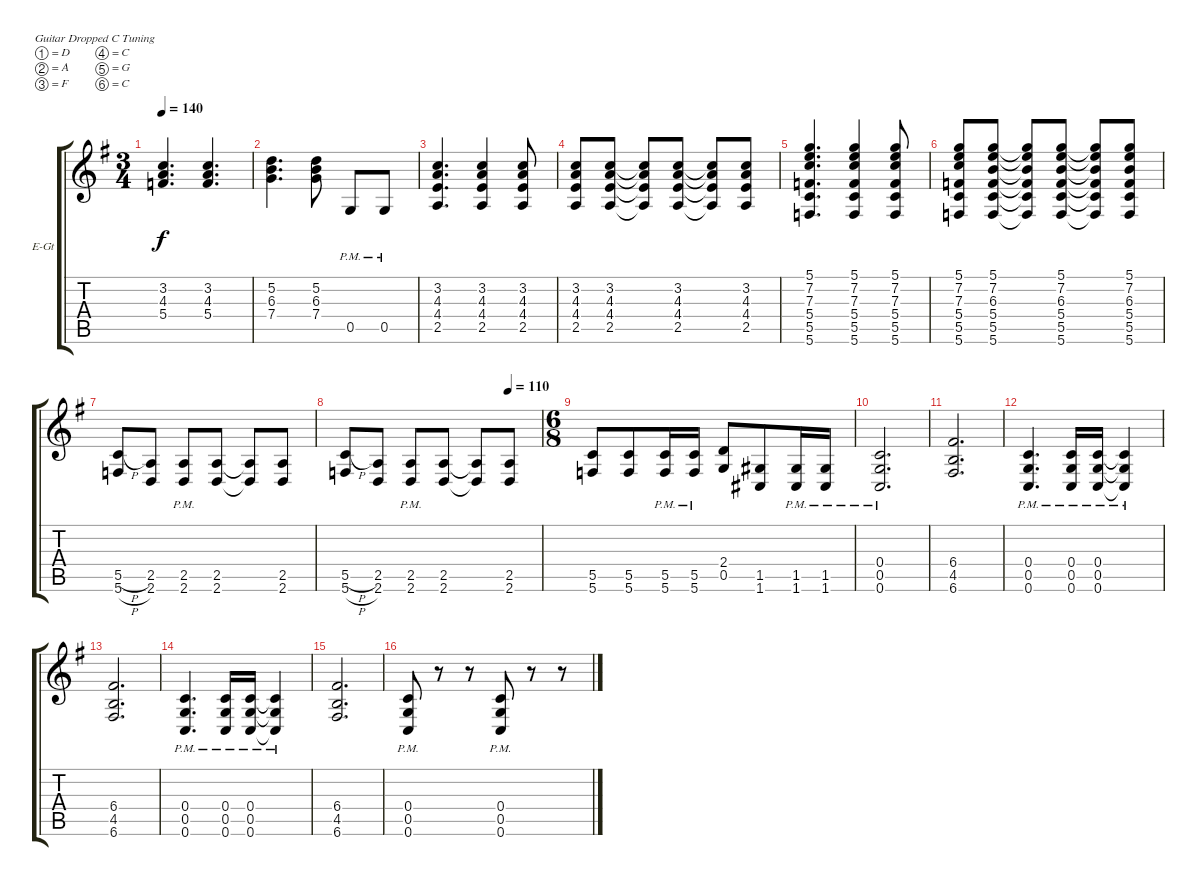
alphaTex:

\bracketExtendMode groupsimilarinstruments
\firstSystemTrackNameOrientation horizontal
\otherSystemsTrackNameOrientation horizontal
\track ("Electric Guitar 2" "E-Gt") {instrument distortionguitar}
\staff {score tabs}
\tuning (D4 A3 F3 C3 G2 C2)
\ts (3 4)
\tempo 140
\clef g2
\ks eminor
(4.3 3.2 5.4).4{d dy f} (3.2 4.3 5.4).4{d} |
(6.3 5.2 7.4).4{d} (5.2 6.3 7.4).8 0.5{pm}.8 0.5{pm}.8 |
(4.3 2.5 3.2 4.4).4{d} (2.5 4.4 4.3 3.2).4 (3.2 4.3 4.4 2.5).8 |
(2.5 4.4 4.3 3.2).8 (2.5 4.3 4.4 3.2).8 (2.5{t} 3.2{t} 4.3{t} 4.4{t}).8 (2.5 4.4 4.3 3.2).8 (2.5{t} 3.2{t} 4.3{t} 4.4{t}).8 (2.5 4.4 4.3 3.2).8 |
(5.6 5.5 5.4 7.3 7.2 5.1).4{d} (7.2 7.3 5.1 5.4 5.5 5.6).4 (5.6 5.5 5.4 7.3 7.2 5.1).8 |
(5.1 7.2 7.3 5.4 5.5 5.6).8 (5.1 7.2 6.3 5.5 5.4 5.6).8 (5.1{t} 7.2{t} 6.3{t} 5.6{t} 5.5{t} 5.4{t}).8 (5.1 7.2 6.3 5.4 5.5 5.6).8 (5.1{t} 7.2{t} 6.3{t} 5.6{t} 5.5{t} 5.4{t}).8 (5.1 7.2 6.3 5.4 5.5 5.6).8 |
(5.6{h} 5.5{h}).8 (2.6 2.5).8 (2.6{pm} 2.5{pm}).8 (2.6 2.5).8 (2.6{t} 2.5{t}).8 (2.6 2.5).8 |
\tempo (110 0.833333)
(5.6{h} 5.5{h}).8 (2.6 2.5).8 (2.6{pm} 2.5{pm}).8 (2.6 2.5).8 (2.6{t} 2.5{t}).8 (2.6 2.5).8 |
\ts (6 8)
(5.6 5.5).8 (5.5 5.6).8 (5.6{pm} 5.5{pm}).16 (5.6{pm} 5.5{pm}).16 (0.5 2.4).8 (1.6 1.5).8 (1.5{pm} 1.6{pm}).16 (1.6{pm} 1.5{pm}).16 |
(0.6{pm} 0.5{pm} 0.4{pm}).2{d} |
(6.6 4.5 6.4).2{d} |
(0.6{pm} 0.5{pm} 0.4{pm}).4{d} (0.6{pm} 0.5{pm} 0.4{pm}).16 (0.6{pm} 0.5{pm} 0.4{pm}).16 (0.6{pm t} 0.4{pm t} 0.5{pm t}).4 |
(6.6 4.5 6.4).2{d} |
(0.6{pm} 0.5{pm} 0.4{pm}).4{d} (0.6{pm} 0.5{pm} 0.4{pm}).16 (0.6{pm} 0.5{pm} 0.4{pm}).16 (0.6{pm t} 0.4{pm t} 0.5{pm t}).4 |
(6.6 4.5 6.4).2{d} |
(0.6{pm} 0.5{pm} 0.4{pm}).8 r.8 r.8 (0.4{pm} 0.5{pm} 0.6{pm}).8 r.8 r.8
